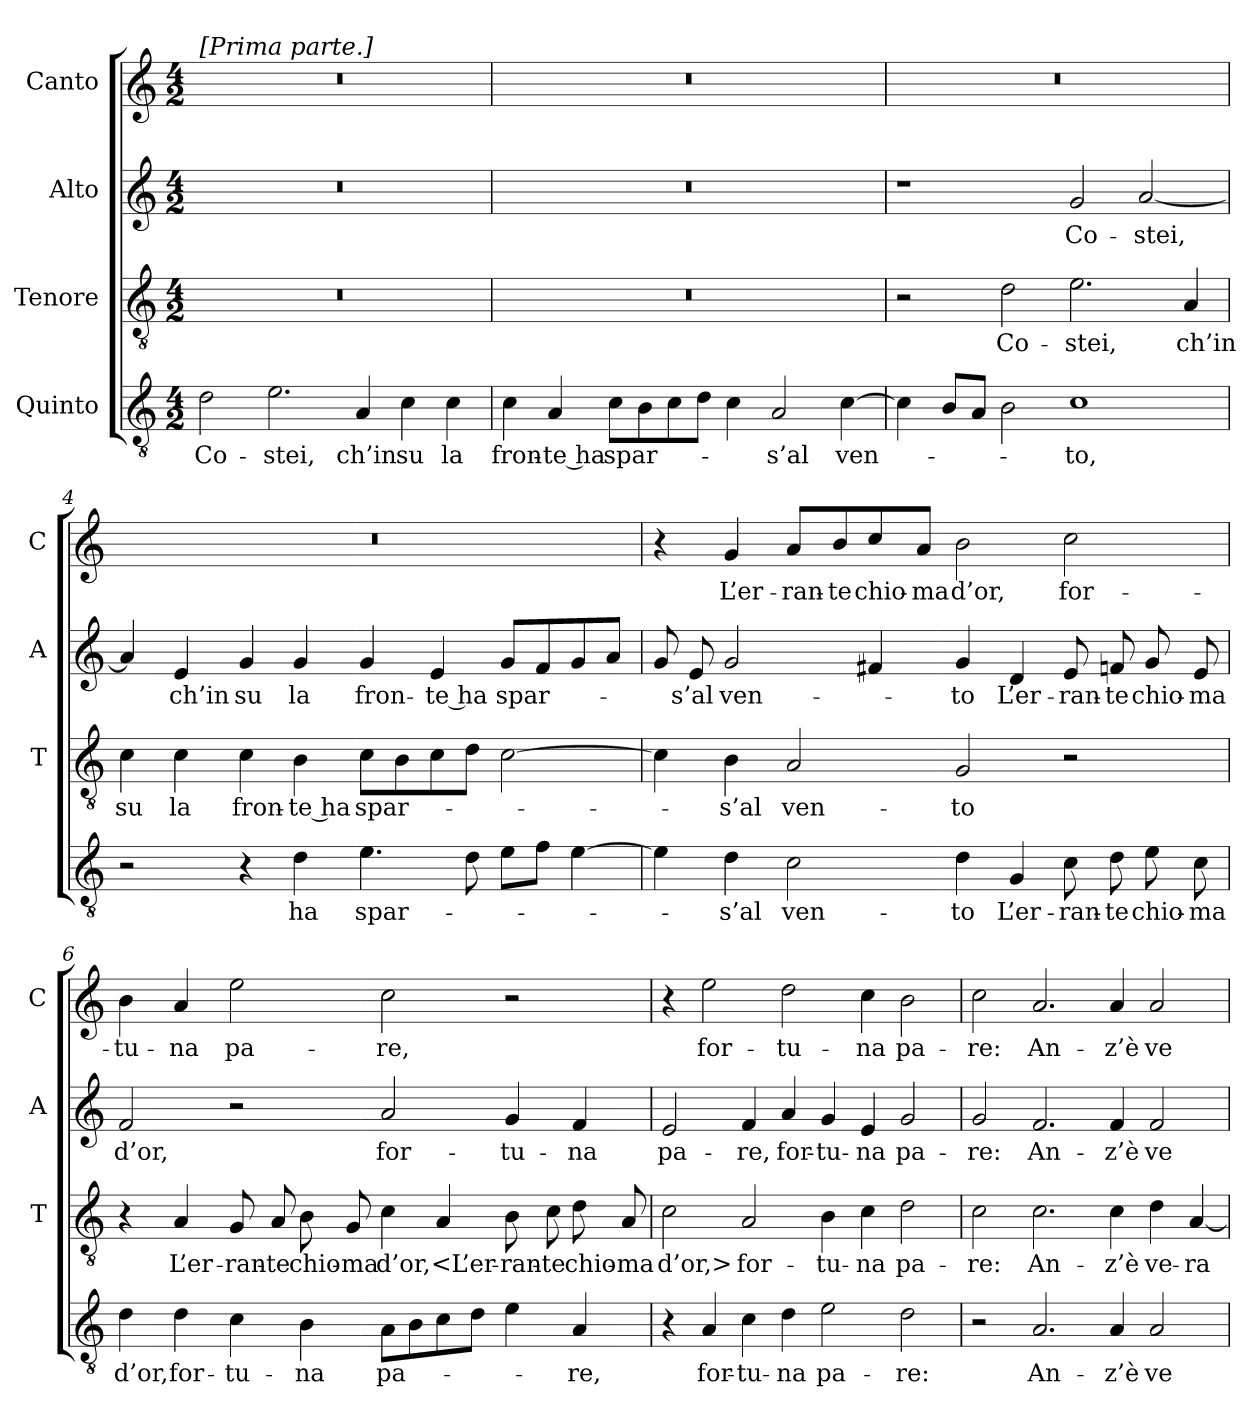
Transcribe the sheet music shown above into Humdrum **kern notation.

**kern	**text	**kern	**text	**kern	**text	**kern	**text
*part4	*part4	*part3	*part3	*part2	*part2	*part1	*part1
*staff4	*staff4	*staff3	*staff3	*staff2	*staff2	*staff1	*staff1
*I"Quinto	*	*I"Tenore	*	*I"Alto	*	*I"Canto	*
*	*	*I'T	*	*I'A	*	*I'C	*
*clefGv2	*	*clefGv2	*	*clefG2	*	*clefG2	*
*k[]	*	*k[]	*	*k[]	*	*k[]	*
*M4/2	*	*M4/2	*	*M4/2	*	*M4/2	*
=1	=1	=1	=1	=1	=1	=1	=1
!	!	!	!	!	!	!LO:TX:a:t=[Prima parte.]	!
2d	Co-	0r	.	0r	.	0r	.
2.e	-stei,	.	.	.	.	.	.
4A	ch’in	.	.	.	.	.	.
4c	su	.	.	.	.	.	.
4c	la	.	.	.	.	.	.
=2	=2	=2	=2	=2	=2	=2	=2
4c	fron-	0r	.	0r	.	0r	.
4A	-te ha	.	.	.	.	.	.
8cL	spar-	.	.	.	.	.	.
8B	.	.	.	.	.	.	.
8c	.	.	.	.	.	.	.
8dJ	.	.	.	.	.	.	.
4c	.	.	.	.	.	.	.
2A	-s’al	.	.	.	.	.	.
[4c	ven-	.	.	.	.	.	.
=3	=3	=3	=3	=3	=3	=3	=3
4c]	.	2r	.	1r	.	0r	.
8BL	.	.	.	.	.	.	.
8AJ	.	.	.	.	.	.	.
2B	.	2d	Co-	.	.	.	.
1c	-to,	2.e	-stei,	2g	Co-	.	.
.	.	.	.	[2a	-stei,	.	.
.	.	4A	ch’in	.	.	.	.
=4	=4	=4	=4	=4	=4	=4	=4
2r	.	4c	su	4a]	.	0r	.
.	.	4c	la	4e	ch’in	.	.
4r	.	4c	fron-	4g	su	.	.
4d	ha	4B	-te ha	4g	la	.	.
4.e	spar-	8cL	spar-	4g	fron-	.	.
.	.	8B	.	.	.	.	.
.	.	8c	.	4e	-te ha	.	.
8d	.	8dJ	.	.	.	.	.
8eL	.	[2c	.	8gL	spar-	.	.
8fJ	.	.	.	8f	.	.	.
[4e	.	.	.	8g	.	.	.
.	.	.	.	8aJ	.	.	.
=5	=5	=5	=5	=5	=5	=5	=5
4e]	.	4c]	.	8g	.	4r	.
.	.	.	.	8e	-s’al	.	.
4d	-s’al	4B	-s’al	2g	ven-	4g	L’er-
2c	ven-	2A	ven-	.	.	8a/L	-ran-
.	.	.	.	.	.	8b/	-te
.	.	.	.	4f#X	.	8cc/	chio-
.	.	.	.	.	.	8a/J	-ma
4d	-to	2G	-to	4g	-to	2b	d’or,
4G	L’er-	.	.	4d	L’er-	.	.
8c	-ran-	2r	.	8e	-ran-	2cc	for-
8d	-te	.	.	8fn	-te	.	.
8e	chio-	.	.	8g	chio-	.	.
8c	-ma	.	.	8e	-ma	.	.
=6	=6	=6	=6	=6	=6	=6	=6
4d	d’or,	4r	.	2f	d’or,	4b	-tu-
4d	for-	4A	L’er-	.	.	4a	-na
4c	-tu-	8G	-ran-	2r	.	2ee	pa-
.	.	8A	-te	.	.	.	.
4B	-na	8B	chio-	.	.	.	.
.	.	8G	-ma	.	.	.	.
8AL	pa-	4c	d’or,	2a	for-	2cc	-re,
8B	.	.	.	.	.	.	.
8c	.	4A	<L’er-	.	.	.	.
8dJ	.	.	.	.	.	.	.
4e	.	8B	-ran-	4g	-tu-	2r	.
.	.	8c	-te	.	.	.	.
4A	-re,	8d	chio-	4f	-na	.	.
.	.	8A	-ma	.	.	.	.
=7	=7	=7	=7	=7	=7	=7	=7
4r	.	2c	d’or,>	2e	pa-	4r	.
4A	for-	.	.	.	.	2ee	for-
4c	-tu-	2A	for-	4f	-re,	.	.
4d	-na	.	.	4a	for-	2dd	-tu-
2e	pa-	4B	-tu-	4g	-tu-	.	.
.	.	4c	-na	4e	-na	4cc	-na
2d	-re:	2d	pa-	2g	pa-	2b	pa-
=8	=8	=8	=8	=8	=8	=8	=8
2r	.	2c	-re:	2g	-re:	2cc	-re:
2.A	An-	2.c	An-	2.f	An-	2.a	An-
4A	-z’è	4c	-z’è	4f	-z’è	4a	-z’è
2A	ve-	4d	ve-	2f	ve-	2a	ve-
.	.	[4A	-ra	.	.	.	.
=	=	=	=	=	=	=	=
*-	*-	*-	*-	*-	*-	*-	*-
